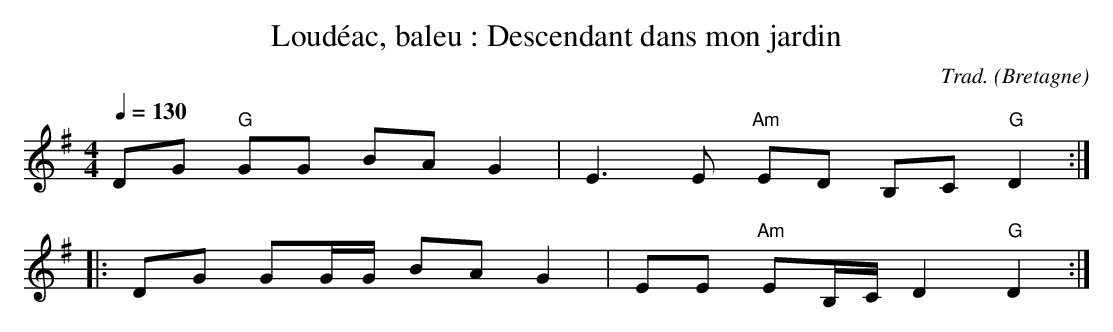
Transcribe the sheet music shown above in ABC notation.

X:1
T:Loudéac, baleu : Descendant dans mon jardin
C:Trad.
O:Bretagne
M:4/4
L:1/16
Q:1/4=130
K:G
D2G2 "G"G2G2 B2A2 G4 | E6E2 "Am"E2D2 B,2C2 "G"D4 ::
D2G2 G2GG B2A2 G4 | E2E2 "Am"E2B,C D4 "G"D4 :|
